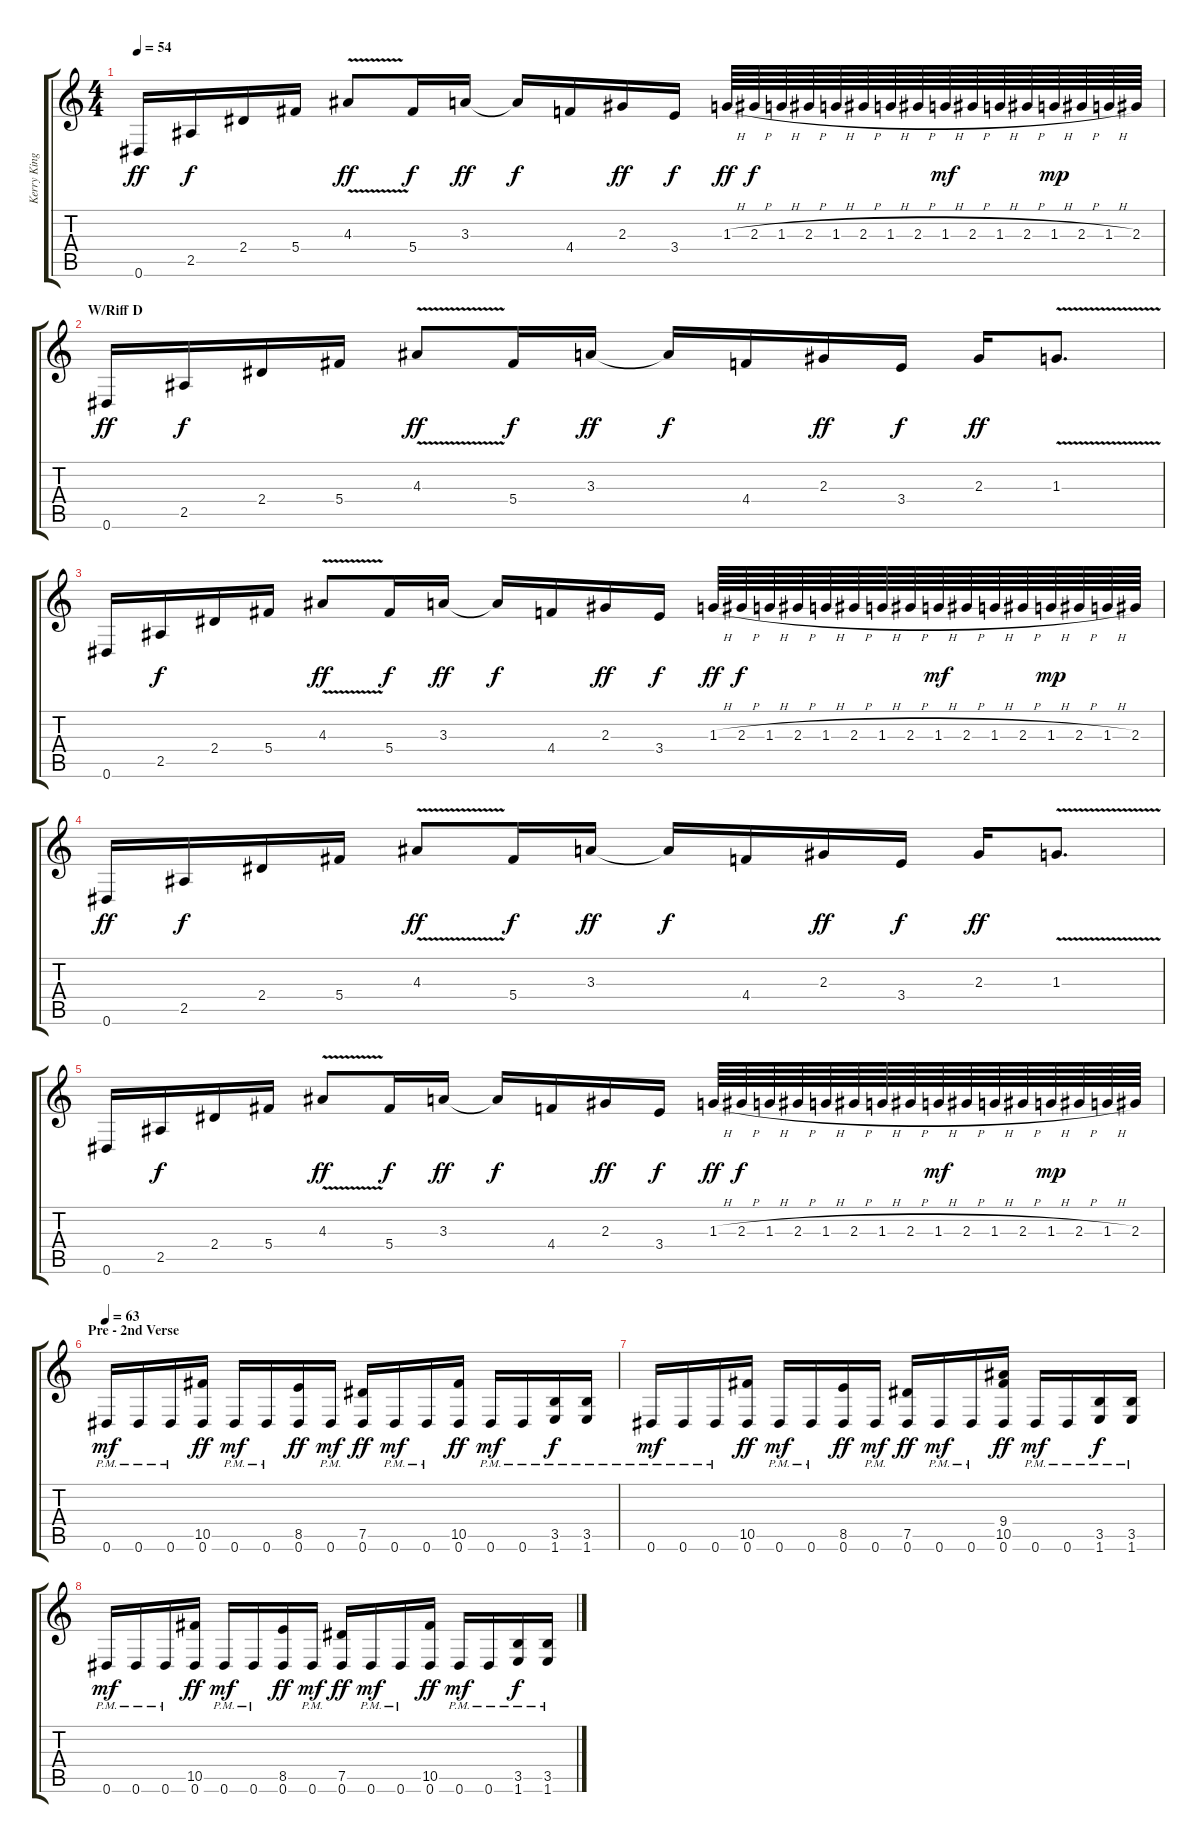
\track ("Kerry King" "Kerry King") {instrument distortionguitar}
\staff {score tabs}
\tuning (Eb4 Bb3 Gb3 Db3 Ab2 Eb2) {hide}
\ts (4 4)
\tempo 54
\clef g2
\ks c
0.6.16{dy ff} 2.5.16{dy f} 2.4.16 5.4.16 4.3{v}.8{dy ff} 5.4.16{dy f} 3.3.16{dy ff} 3.3{t}.16{dy f} 4.4.16 2.3.16{dy ff} 3.4.16{dy f} 1.3{h}.64{dy ff} 2.3{h}.64{dy f} 1.3{h}.64 2.3{h}.64 1.3{h}.64 2.3{h}.64 1.3{h}.64 2.3{h}.64 1.3{h}.64{dy mf} 2.3{h}.64 1.3{h}.64 2.3{h}.64 1.3{h}.64{dy mp} 2.3{h}.64 1.3{h}.64 2.3.64 |
\section ("" "W/Riff D")
0.6.16{dy ff} 2.5.16{dy f} 2.4.16 5.4.16 4.3{v}.8{dy ff} 5.4.16{dy f} 3.3.16{dy ff} 3.3{t}.16{dy f} 4.4.16 2.3.16{dy ff} 3.4.16{dy f} 2.3.16{dy ff} 1.3{v}.8{d} |
0.6.16 2.5.16{dy f} 2.4.16 5.4.16 4.3{v}.8{dy ff} 5.4.16{dy f} 3.3.16{dy ff} 3.3{t}.16{dy f} 4.4.16 2.3.16{dy ff} 3.4.16{dy f} 1.3{h}.64{dy ff} 2.3{h}.64{dy f} 1.3{h}.64 2.3{h}.64 1.3{h}.64 2.3{h}.64 1.3{h}.64 2.3{h}.64 1.3{h}.64{dy mf} 2.3{h}.64 1.3{h}.64 2.3{h}.64 1.3{h}.64{dy mp} 2.3{h}.64 1.3{h}.64 2.3.64 |
0.6.16{dy ff} 2.5.16{dy f} 2.4.16 5.4.16 4.3{v}.8{dy ff} 5.4.16{dy f} 3.3.16{dy ff} 3.3{t}.16{dy f} 4.4.16 2.3.16{dy ff} 3.4.16{dy f} 2.3.16{dy ff} 1.3{v}.8{d} |
0.6.16 2.5.16{dy f} 2.4.16 5.4.16 4.3{v}.8{dy ff} 5.4.16{dy f} 3.3.16{dy ff} 3.3{t}.16{dy f} 4.4.16 2.3.16{dy ff} 3.4.16{dy f} 1.3{h}.64{dy ff} 2.3{h}.64{dy f} 1.3{h}.64 2.3{h}.64 1.3{h}.64 2.3{h}.64 1.3{h}.64 2.3{h}.64 1.3{h}.64{dy mf} 2.3{h}.64 1.3{h}.64 2.3{h}.64 1.3{h}.64{dy mp} 2.3{h}.64 1.3{h}.64 2.3.64 |
\section ("" "Pre - 2nd Verse")
\tempo 63
0.6{pm}.16{dy mf} 0.6{pm}.16 0.6{pm}.16 (10.5 0.6).16{dy ff} 0.6{pm}.16{dy mf} 0.6{pm}.16 (8.5 0.6).16{dy ff} 0.6{pm}.16{dy mf} (7.5 0.6).16{dy ff} 0.6{pm}.16{dy mf} 0.6{pm}.16 (10.5 0.6).16{dy ff} 0.6{pm}.16{dy mf} 0.6{pm}.16 (3.5 1.6{pm}).16{dy f} (3.5 1.6{pm}).16 |
0.6{pm}.16{dy mf} 0.6{pm}.16 0.6{pm}.16 (10.5 0.6).16{dy ff} 0.6{pm}.16{dy mf} 0.6{pm}.16 (8.5 0.6).16{dy ff} 0.6{pm}.16{dy mf} (7.5 0.6).16{dy ff} 0.6{pm}.16{dy mf} 0.6{pm}.16 (9.4 10.5 0.6).16{dy ff} 0.6{pm}.16{dy mf} 0.6{pm}.16 (3.5 1.6{pm}).16{dy f} (3.5 1.6{pm}).16 |
0.6{pm}.16{dy mf} 0.6{pm}.16 0.6{pm}.16 (10.5 0.6).16{dy ff} 0.6{pm}.16{dy mf} 0.6{pm}.16 (8.5 0.6).16{dy ff} 0.6{pm}.16{dy mf} (7.5 0.6).16{dy ff} 0.6{pm}.16{dy mf} 0.6{pm}.16 (10.5 0.6).16{dy ff} 0.6{pm}.16{dy mf} 0.6{pm}.16 (3.5 1.6{pm}).16{dy f} (3.5 1.6{pm}).16
